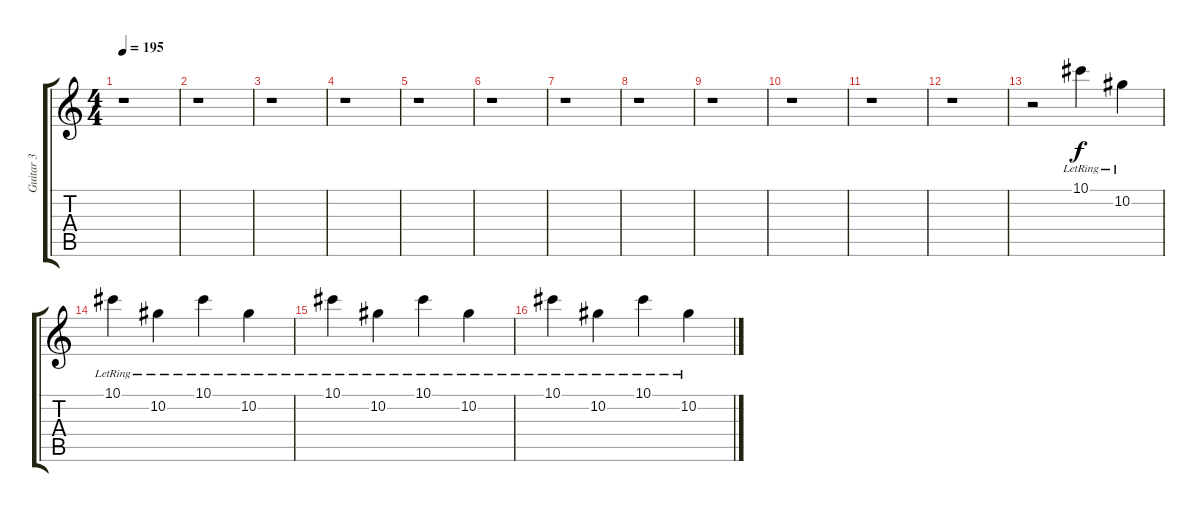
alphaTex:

\track ("Guitar 3" "Guitar 3") {instrument electricguitarclean}
\staff {score tabs}
\tuning (Eb4 Bb3 Gb3 Db3 Ab2 Db2) {hide}
\ts (4 4)
\tempo 195
\clef g2
\ks c
r.1{dy f} |
r.1 |
r.1 |
r.1 |
r.1 |
r.1 |
r.1 |
r.1 |
r.1 |
r.1 |
r.1 |
r.1 |
r.2 10.1{lr}.4{volume 11 balance 9 instrument electricguitarclean} 10.2{lr}.4 |
10.1{lr}.4 10.2{lr}.4 10.1{lr}.4 10.2{lr}.4 |
10.1{lr}.4 10.2{lr}.4 10.1{lr}.4 10.2{lr}.4 |
10.1{lr}.4 10.2{lr}.4 10.1{lr}.4 10.2{lr}.4
